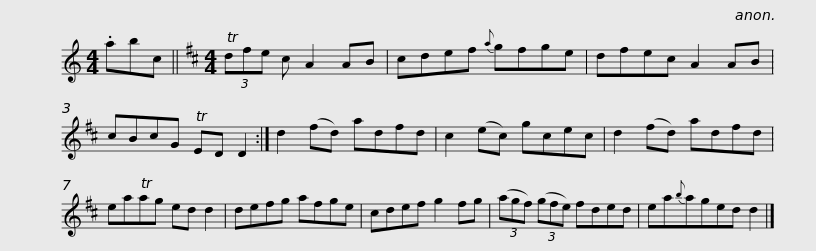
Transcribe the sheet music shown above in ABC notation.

X:1
L:1/8
M:4/4
I:linebreak $
K:C
V:1 treble
V:1
 .abc ||[K:D][M:4/4] (3Tdfe c A2 AB | cdef{a} gfge | dfec A2 AB | cBcG TED D2 :| %5
 d2 (fd) adfd |$ c2 (ec) gcec | d2 (fd) adfd | eaTag ed d2 | defg afge | %10
 cdef g2 fg |$ (3(agf) (3(gfe) fded | ea{b}aged d2 |] %13
